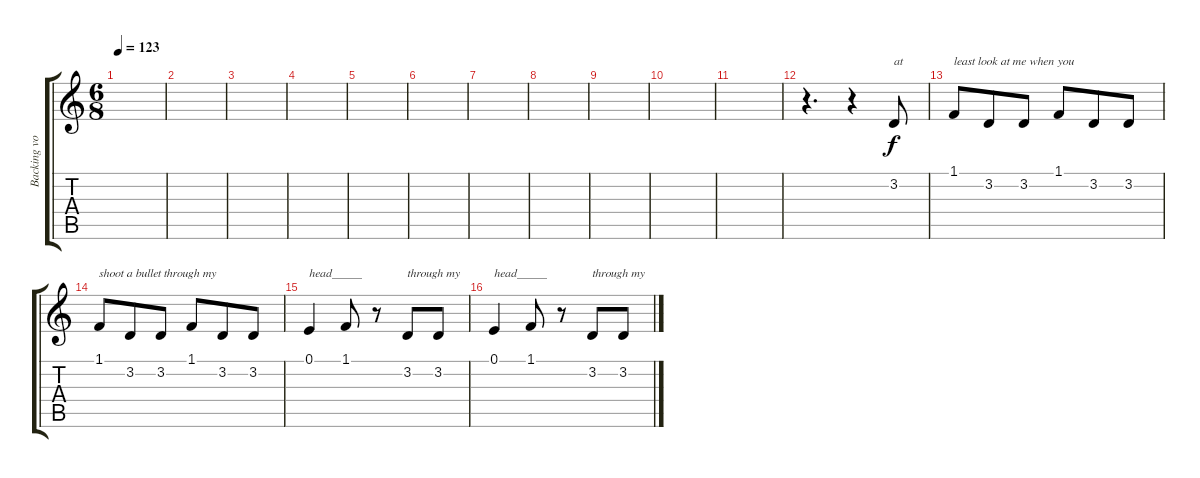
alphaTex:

\track ("Backing vocal" "Backing vo") {instrument harmonica}
\staff {score tabs}
\tuning (E4 B3 G3 D3 A2 E2) {hide}
\ts (6 8)
\tempo 123
\clef g2
\ks c
|
|
|
|
|
|
|
|
|
|
|
r.4{d} r.4 3.2.8{txt "at"} |
1.1.8{txt "least look at me when you"} 3.2.8 3.2.8 1.1.8 3.2.8 3.2.8 |
1.1.8{txt "shoot a bullet through my"} 3.2.8 3.2.8 1.1.8 3.2.8 3.2.8 |
0.1.4{txt "head_____"} 1.1.8 r.8 3.2.8{txt "through my"} 3.2.8 |
0.1.4{txt "head_____"} 1.1.8 r.8 3.2.8{txt "through my"} 3.2.8
